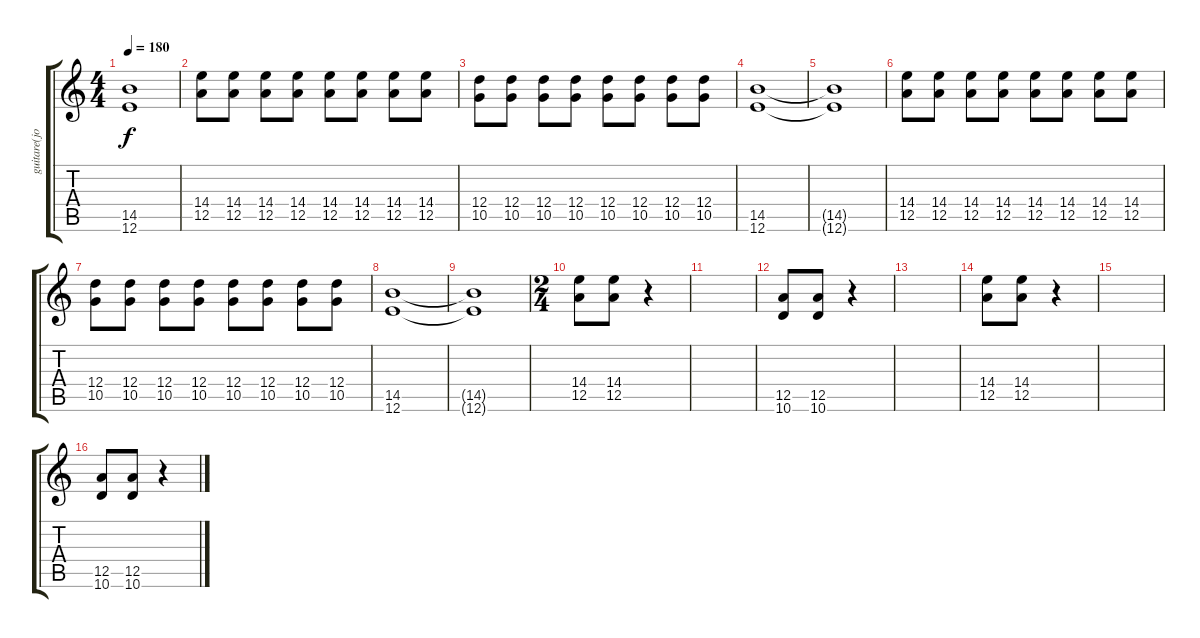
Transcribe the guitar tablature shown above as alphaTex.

\track ("guitare(jonny)" "guitare(jo") {instrument distortionguitar}
\staff {score tabs}
\tuning (E4 B3 G3 D3 A2 E2) {hide}
\ts (4 4)
\tempo 180
\clef g2
\ks c
(14.5{t} 12.6{t}).1{dy f} |
(14.4 12.5).8 (14.4 12.5).8 (14.4 12.5).8 (14.4 12.5).8 (14.4 12.5).8 (14.4 12.5).8 (14.4 12.5).8 (14.4 12.5).8 |
(12.4 10.5).8 (12.4 10.5).8 (12.4 10.5).8 (12.4 10.5).8 (12.4 10.5).8 (12.4 10.5).8 (12.4 10.5).8 (12.4 10.5).8 |
(14.5 12.6).1 |
(14.5{t} 12.6{t}).1 |
(14.4 12.5).8 (14.4 12.5).8 (14.4 12.5).8 (14.4 12.5).8 (14.4 12.5).8 (14.4 12.5).8 (14.4 12.5).8 (14.4 12.5).8 |
(12.4 10.5).8 (12.4 10.5).8 (12.4 10.5).8 (12.4 10.5).8 (12.4 10.5).8 (12.4 10.5).8 (12.4 10.5).8 (12.4 10.5).8 |
(14.5 12.6).1 |
(14.5{t} 12.6{t}).1 |
\ts (2 4)
(14.4 12.5).8 (14.4 12.5).8 r.4 |
|
(12.5 10.6).8 (12.5 10.6).8 r.4 |
|
(14.4 12.5).8 (14.4 12.5).8 r.4 |
|
(12.5 10.6).8 (12.5 10.6).8 r.4
